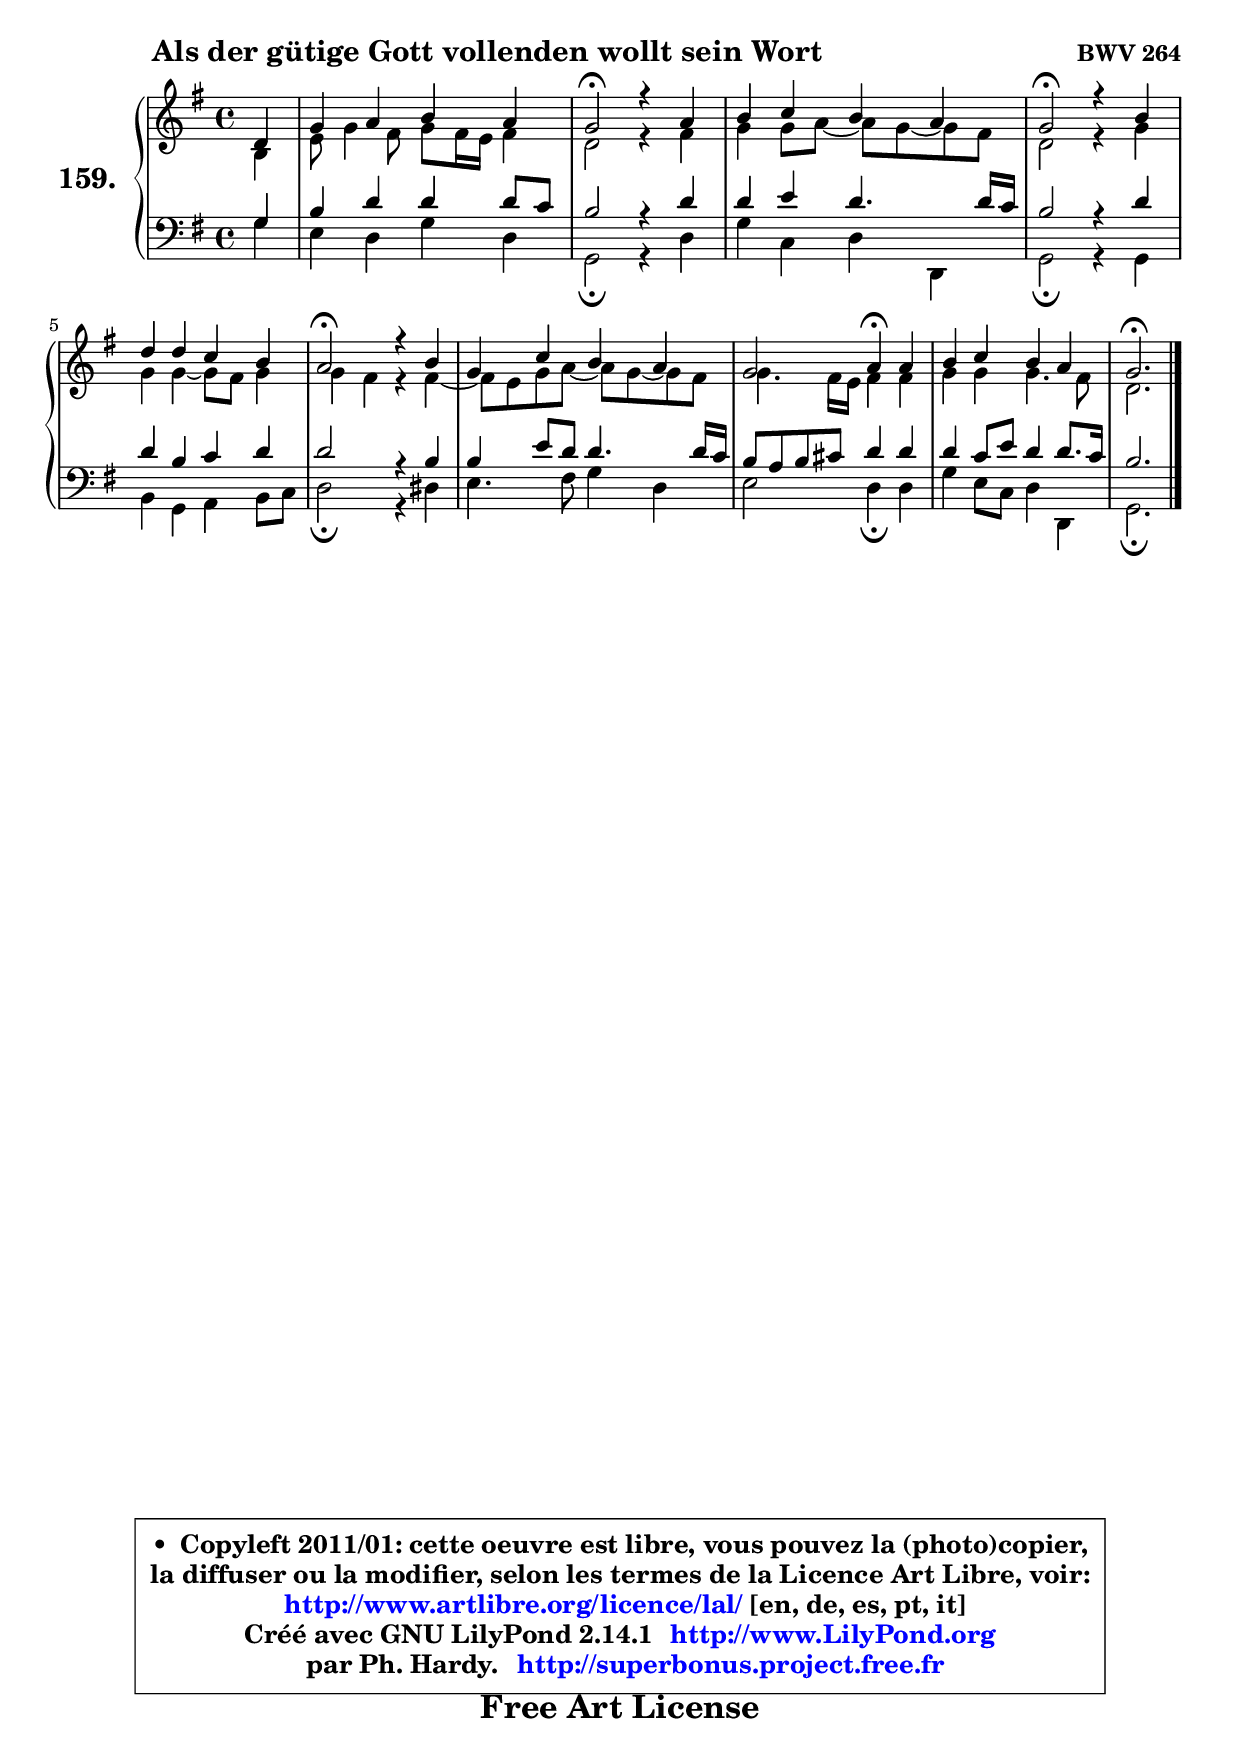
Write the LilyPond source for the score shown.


\version "2.14.1"

    \paper {
%	system-system-spacing #'padding = #0.1
%	score-system-spacing #'padding = #0.1
%	ragged-bottom = ##f
%	ragged-last-bottom = ##f
	}

    \header {
      opus = \markup { \bold "BWV 264" }
      piece = \markup { \hspace #9 \fontsize #2 \bold "Als der gütige Gott vollenden wollt sein Wort" }
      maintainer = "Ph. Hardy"
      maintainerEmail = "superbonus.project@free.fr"
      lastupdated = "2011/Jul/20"
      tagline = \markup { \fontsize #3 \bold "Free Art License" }
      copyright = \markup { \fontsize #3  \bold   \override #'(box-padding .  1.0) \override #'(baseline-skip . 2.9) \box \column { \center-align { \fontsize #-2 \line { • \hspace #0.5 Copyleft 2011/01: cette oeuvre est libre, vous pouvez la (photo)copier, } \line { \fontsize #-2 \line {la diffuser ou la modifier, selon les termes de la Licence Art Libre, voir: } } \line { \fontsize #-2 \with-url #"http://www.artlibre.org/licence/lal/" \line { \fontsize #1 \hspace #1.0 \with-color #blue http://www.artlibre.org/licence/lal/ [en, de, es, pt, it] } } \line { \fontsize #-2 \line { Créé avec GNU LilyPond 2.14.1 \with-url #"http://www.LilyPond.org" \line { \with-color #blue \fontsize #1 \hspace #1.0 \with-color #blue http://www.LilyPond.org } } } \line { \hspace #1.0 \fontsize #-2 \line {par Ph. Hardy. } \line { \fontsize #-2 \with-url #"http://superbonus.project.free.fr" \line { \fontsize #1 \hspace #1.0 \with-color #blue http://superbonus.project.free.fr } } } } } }

	  }

  guidemidi = {
        r4 |
        R1 |
        \tempo 4 = 34 r2 \tempo 4 = 78 r2 |
        R1 |
        \tempo 4 = 34 r2 \tempo 4 = 78 r2 |
        R1 |
        \tempo 4 = 34 r2 \tempo 4 = 78 r2 |
        R1 |
        r2 \tempo 4 = 30 r4 \tempo 4 = 78 r4 |
        R1 |
        \tempo 4 = 40 r2. 
	}

  upper = {
	\time 4/4
	\key g \major
	\clef treble
	\partial 4
	\voiceOne
	<< { 
	% SOPRANO
	\set Voice.midiInstrument = "acoustic grand"
	\relative c' {
        d4 |
        g4 a b a |
        g2\fermata r4 a |
        b4 c b a |
        g2\fermata r4 b |
        d4 d c b |
        a2\fermata r4 b |
        g4 c b a |
        g2 a4\fermata a |
        b4 c b a |
        g2.\fermata
        \bar "|."
	} % fin de relative
	}

	\context Voice="1" { \voiceTwo 
	% ALTO
	\set Voice.midiInstrument = "acoustic grand"
	\relative c' {
        b4 |
        e8 g4 fis8 g fis16 e fis4 |
        d2 r4 fis |
        g4 g8 a ~ a g ~ g fis |
        d2 r4 g |
        g4 g4 ~ g8 fis g4 |
        g4 fis r4 fis ~ |
	fis8 e8 g a ~ a g ~ g fis |
        g4. fis16 e fis4 fis |
        g4 g g4. fis8 |
        d2.
        \bar "|."
	} % fin de relative
	\oneVoice
	} >>
	}

    lower = {
	\time 4/4
	\key g \major
	\clef bass
	\partial 4
	\voiceOne
	<< { 
	% TENOR
	\set Voice.midiInstrument = "acoustic grand"
	\relative c' {
        g4 |
        b4 d d d8 c |
        b2 r4 d |
        d4 e d4. d16 c |
        b2 r4 d |
        d4 b c d |
        d2 r4 b |
        b4 e8 d d4. d16 c |
        b8 a b cis d4 d |
        d4 c8 e d4 d8. c16 |
        b2.
        \bar "|."
	} % fin de relative
	}
	\context Voice="1" { \voiceTwo 
	% BASS
	\set Voice.midiInstrument = "acoustic grand"
	\relative c' {
        g4 |
        e4 d g d |
        g,2\fermata r4 d' |
        g4 c, d d, |
        g2\fermata r4 g |
        b4 g a b8 c |
        d2\fermata r4 dis |
        e4. fis8 g4 d |
        e2 d4\fermata d |
        g4 e8 c d4 d, |
        g2.\fermata
        \bar "|."
	} % fin de relative
	\oneVoice
	} >>
	}


    \score { 

	\new PianoStaff <<
	\set PianoStaff.instrumentName = \markup { \bold \huge "159." }
	\new Staff = "upper" \upper
	\new Staff = "lower" \lower
	>>

    \layout {
%	ragged-last = ##f
	   }

         } % fin de score

  \score {
    \unfoldRepeats { << \guidemidi \upper \lower >> }
    \midi {
    \context {
     \Staff
      \remove "Staff_performer"
               }

     \context {
      \Voice
       \consists "Staff_performer"
                }

     \context { 
      \Score
      tempoWholesPerMinute = #(ly:make-moment 78 4)
		}
	    }
	}

